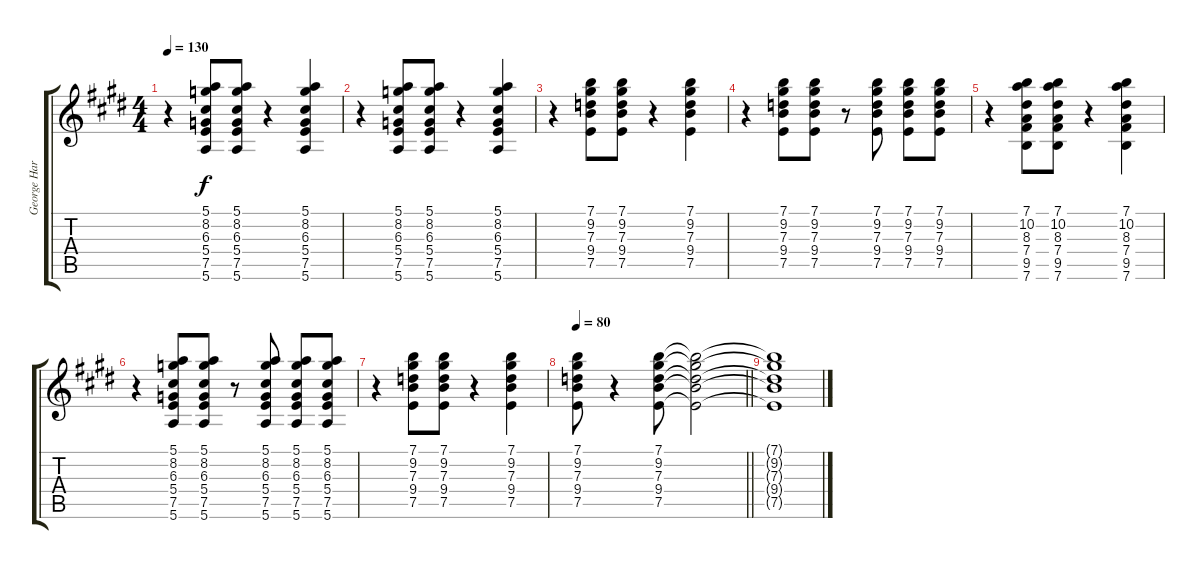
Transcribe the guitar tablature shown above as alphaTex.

\track ("George Harrison Guitar" "George Har") {instrument overdrivenguitar}
\staff {score tabs}
\tuning (E4 B3 G3 D3 A2 E2) {hide}
\ts (4 4)
\tempo 130
\clef g2
\ks e
r.4{dy f} (5.1 8.2 6.3 5.4 7.5 5.6).8 (5.1 8.2 6.3 5.4 7.5 5.6).8 r.4 (5.1 8.2 6.3 5.4 7.5 5.6).4 |
r.4 (5.1 8.2 6.3 5.4 7.5 5.6).8 (5.1 8.2 6.3 5.4 7.5 5.6).8 r.4 (5.1 8.2 6.3 5.4 7.5 5.6).4 |
r.4 (7.1 9.2 7.3 9.4 7.5).8 (7.1 9.2 7.3 9.4 7.5).8 r.4 (7.1 9.2 7.3 9.4 7.5).4 |
r.4 (7.1 9.2 7.3 9.4 7.5).8 (7.1 9.2 7.3 9.4 7.5).8 r.8 (7.1 9.2 7.3 9.4 7.5).8 (7.1 9.2 7.3 9.4 7.5).8 (7.1 9.2 7.3 9.4 7.5).8 |
r.4 (7.1 10.2 8.3 7.4 9.5 7.6).8 (7.1 10.2 8.3 7.4 9.5 7.6).8 r.4 (7.1 10.2 8.3 7.4 9.5 7.6).4 |
r.4 (5.1 8.2 6.3 5.4 7.5 5.6).8 (5.1 8.2 6.3 5.4 7.5 5.6).8 r.8 (5.1 8.2 6.3 5.4 7.5 5.6).8 (5.1 8.2 6.3 5.4 7.5 5.6).8 (5.1 8.2 6.3 5.4 7.5 5.6).8 |
r.4 (7.1 9.2 7.3 9.4 7.5).8 (7.1 9.2 7.3 9.4 7.5).8 r.4 (7.1 9.2 7.3 9.4 7.5).4 |
\tempo 80
\barLineRight lightlight
(7.1 9.2 7.3 9.4 7.5).8 r.4 (7.1 9.2 7.3 9.4 7.5).8 (7.1{t} 9.2{t} 7.3{t} 9.4{t} 7.5{t}).2 |
(7.1{t} 9.2{t} 7.3{t} 9.4{t} 7.5{t}).1{volume 0}
